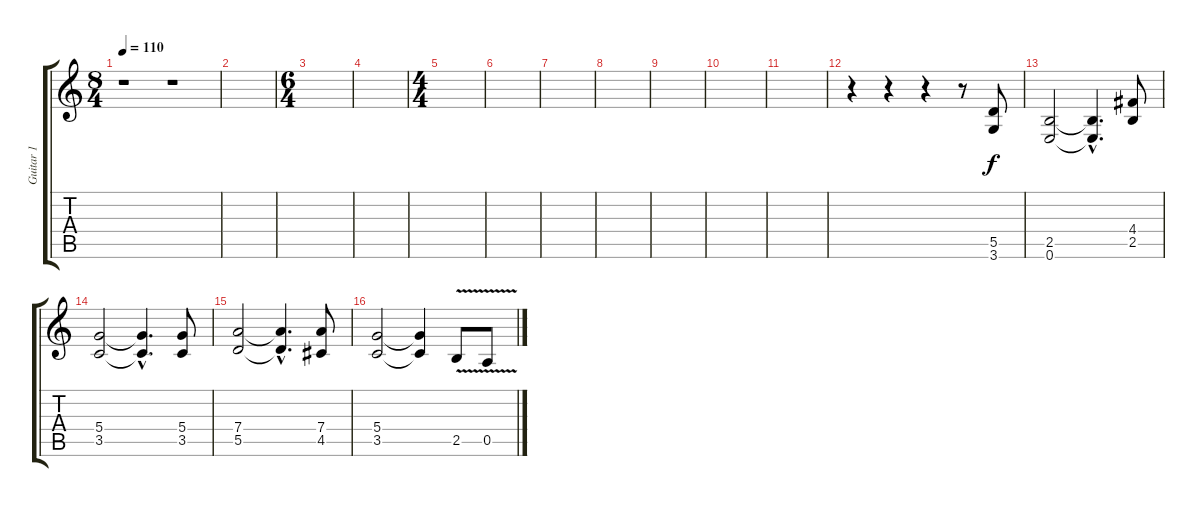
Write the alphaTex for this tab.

\track ("Guitar 1" "Guitar 1") {instrument overdrivenguitar}
\staff {score tabs}
\tuning (E4 B3 G3 D3 A2 E2) {hide}
\ts (8 4)
\tempo 110
\clef g2
\ks c
r.1{dy f instrument overdrivenguitar} r.1 |
|
\ts (6 4)
|
|
\ts (4 4)
|
|
|
|
|
|
|
r.4 r.4 r.4 r.8 (5.5 3.6).8 |
(2.5 0.6).2{volume 11} (2.5{hac t} 0.6{hac t}).4{d} (4.4 2.5).8 |
(5.4 3.5).2 (5.4{hac t} 3.5{hac t}).4{d} (5.4 3.5).8 |
(7.4 5.5).2 (7.4{hac t} 5.5{hac t}).4{d} (7.4 4.5).8 |
(5.4 3.5).2 (5.4{t} 3.5{t}).4 2.5{v}.8 0.5{v}.8
